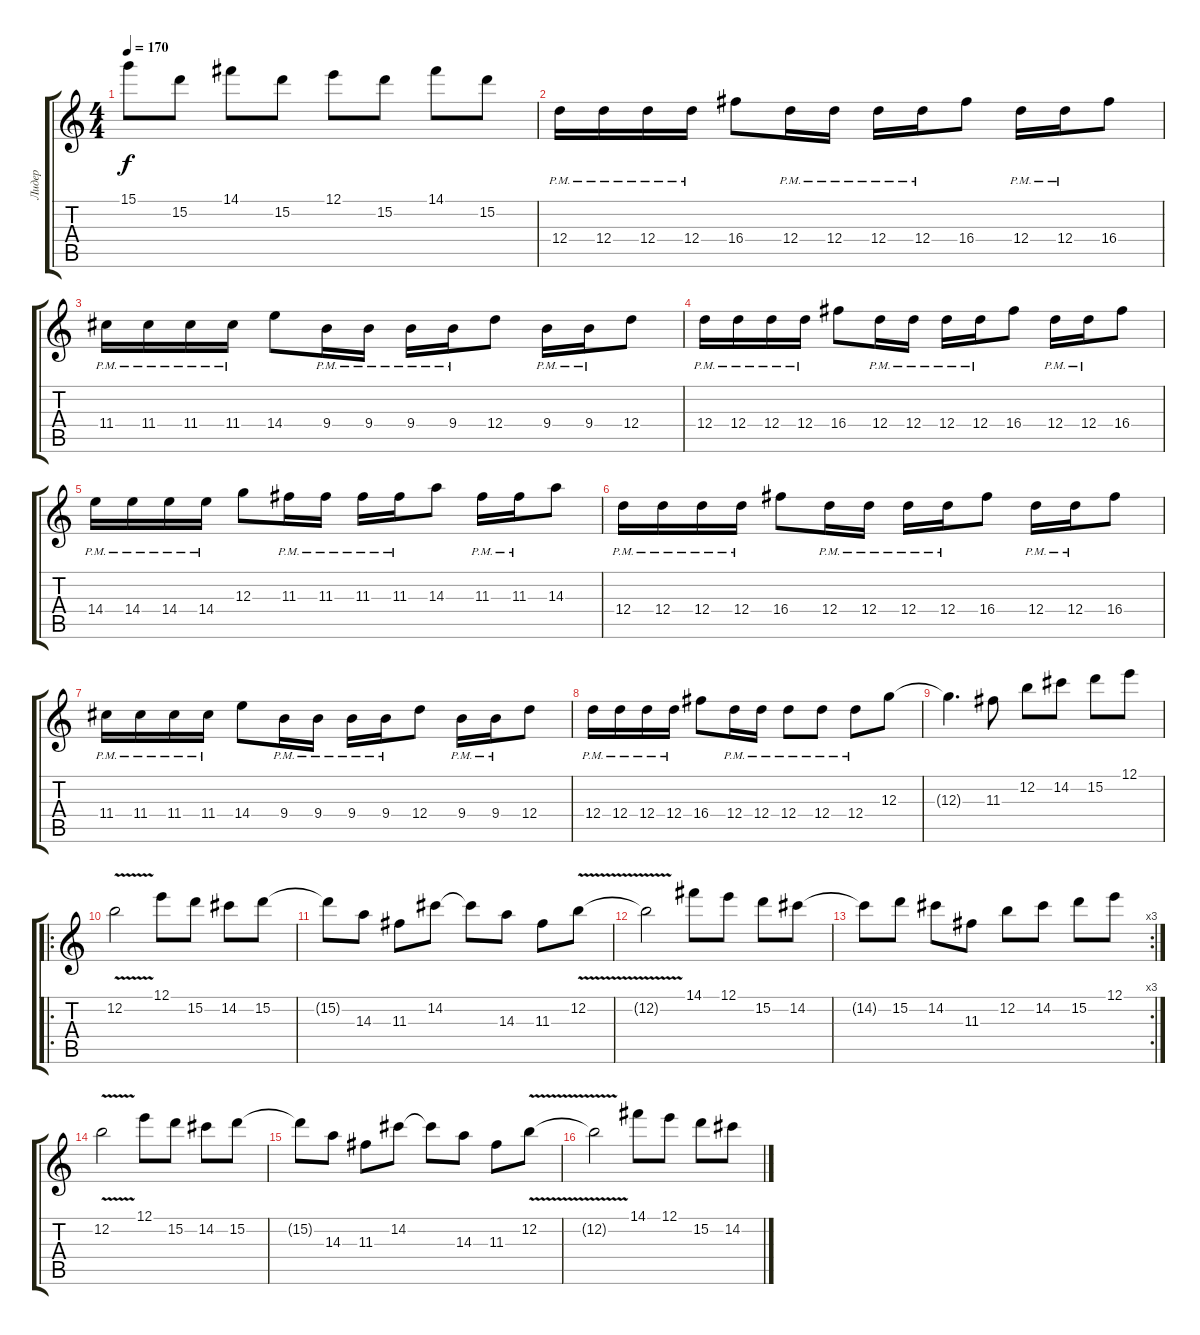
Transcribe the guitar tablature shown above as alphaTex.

\track ("Лидер" "Лидер") {instrument distortionguitar}
\staff {score tabs}
\tuning (E4 B3 G3 D3 A2 E2) {hide}
\ts (4 4)
\tempo 170
\clef g2
\ks c
15.1.8{dy f} 15.2.8 14.1.8 15.2.8 12.1.8 15.2.8 14.1.8 15.2.8 |
12.4{pm}.16 12.4{pm}.16 12.4{pm}.16 12.4{pm}.16 16.4.8 12.4{pm}.16 12.4{pm}.16 12.4{pm}.16 12.4{pm}.16 16.4.8 12.4{pm}.16 12.4{pm}.16 16.4.8 |
11.4{pm}.16 11.4{pm}.16 11.4{pm}.16 11.4{pm}.16 14.4.8 9.4{pm}.16 9.4{pm}.16 9.4{pm}.16 9.4{pm}.16 12.4.8 9.4{pm}.16 9.4{pm}.16 12.4.8 |
12.4{pm}.16 12.4{pm}.16 12.4{pm}.16 12.4{pm}.16 16.4.8 12.4{pm}.16 12.4{pm}.16 12.4{pm}.16 12.4{pm}.16 16.4.8 12.4{pm}.16 12.4{pm}.16 16.4.8 |
14.4{pm}.16 14.4{pm}.16 14.4{pm}.16 14.4{pm}.16 12.3.8 11.3{pm}.16 11.3{pm}.16 11.3{pm}.16 11.3{pm}.16 14.3.8 11.3{pm}.16 11.3{pm}.16 14.3.8 |
12.4{pm}.16 12.4{pm}.16 12.4{pm}.16 12.4{pm}.16 16.4.8 12.4{pm}.16 12.4{pm}.16 12.4{pm}.16 12.4{pm}.16 16.4.8 12.4{pm}.16 12.4{pm}.16 16.4.8 |
11.4{pm}.16 11.4{pm}.16 11.4{pm}.16 11.4{pm}.16 14.4.8 9.4{pm}.16 9.4{pm}.16 9.4{pm}.16 9.4{pm}.16 12.4.8 9.4{pm}.16 9.4{pm}.16 12.4.8 |
12.4{pm}.16 12.4{pm}.16 12.4{pm}.16 12.4{pm}.16 16.4.8 12.4{pm}.16 12.4{pm}.16 12.4{pm}.8 12.4{pm}.8 12.4{pm}.8 12.3.8 |
12.3{t}.4{d} 11.3.8 12.2.8 14.2.8 15.2.8 12.1.8 |
\ro
12.2{v}.2 12.1.8 15.2.8 14.2.8 15.2.8 |
15.2{t}.8 14.3.8 11.3.8 14.2.8 14.2{t}.8 14.3.8 11.3.8 12.2{v}.8 |
12.2{t}.2 14.1.8 12.1.8 15.2.8 14.2.8 |
\rc 3
14.2{t}.8 15.2.8 14.2.8 11.3.8 12.2.8 14.2.8 15.2.8 12.1.8 |
12.2{v}.2 12.1.8 15.2.8 14.2.8 15.2.8 |
15.2{t}.8 14.3.8 11.3.8 14.2.8 14.2{t}.8 14.3.8 11.3.8 12.2{v}.8 |
12.2{t}.2 14.1.8 12.1.8 15.2.8 14.2.8
